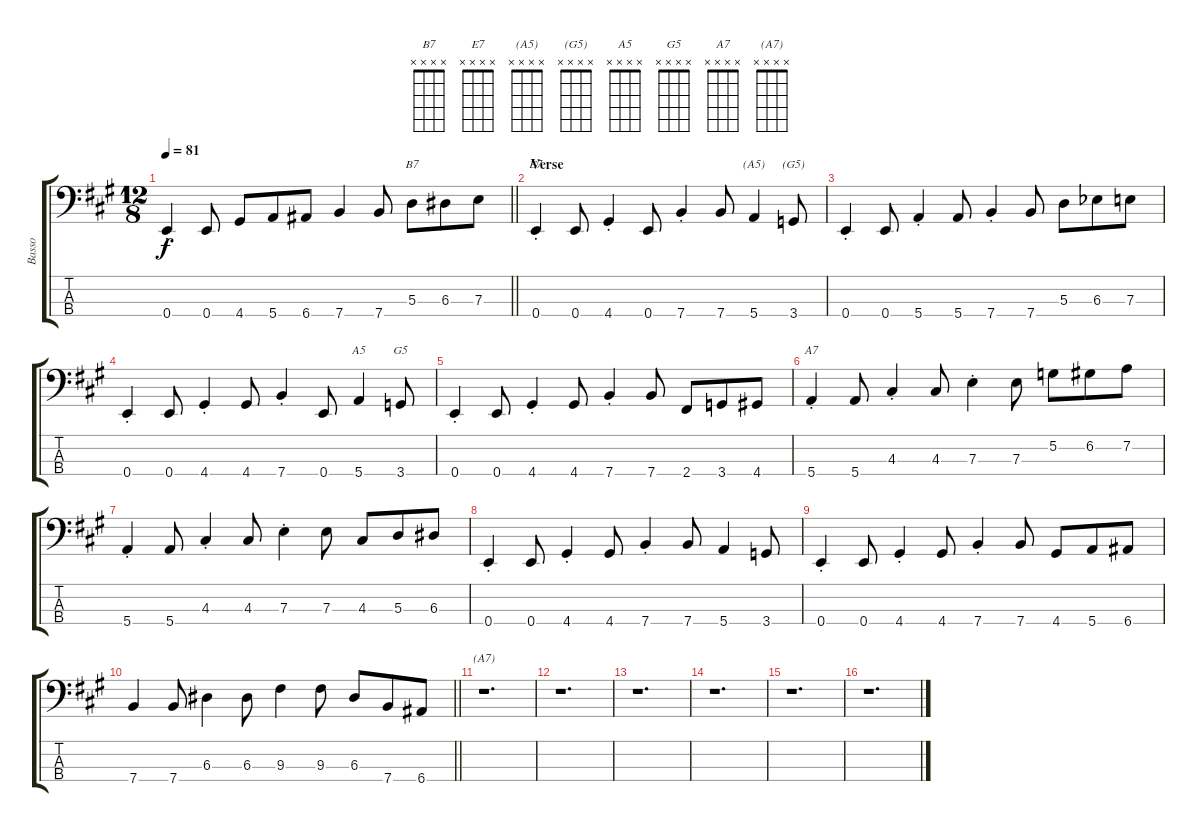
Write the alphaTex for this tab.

\track ("Basso" "Basso") {instrument electricbassfinger}
\staff {score tabs}
\tuning (G2 D2 A1 E1) {hide}
\chord ("B7" x x x x)
\chord ("E7" x x x x)
\chord ("(A5)" x x x x)
\chord ("(G5)" x x x x)
\chord ("A5" x x x x)
\chord ("G5" x x x x)
\chord ("A7" x x x x)
\chord ("(A7)" x x x x)
\ts (12 8)
\tempo 81
\clef f4
\barLineRight lightlight
\ks a
0.4{st}.4{dy f} 0.4.8 4.4.8 5.4.8 6.4.8 7.4.4 7.4.8 5.3.8{ch "B7"} 6.3.8 7.3.8 |
\section ("" "Verse")
0.4{st}.4{ch "E7"} 0.4.8 4.4{st}.4 0.4.8 7.4{st}.4 7.4.8 5.4.4{ch "(A5)"} 3.4.8{ch "(G5)"} |
0.4{st}.4 0.4.8 5.4{st}.4 5.4.8 7.4{st}.4 7.4.8 5.3.8 6.3{acc b}.8 7.3.8 |
0.4{st}.4 0.4.8 4.4{st}.4 4.4.8 7.4{st}.4 0.4.8 5.4.4{ch "A5"} 3.4.8{ch "G5"} |
0.4{st}.4 0.4.8 4.4{st}.4 4.4.8 7.4{st}.4 7.4.8 2.4.8 3.4.8 4.4.8 |
5.4{st}.4{ch "A7"} 5.4.8 4.3{st}.4 4.3.8 7.3{st}.4 7.3.8 5.2.8 6.2.8 7.2.8 |
5.4{st}.4 5.4.8 4.3{st}.4 4.3.8 7.3{st}.4 7.3.8 4.3.8 5.3.8 6.3.8 |
0.4{st}.4 0.4.8 4.4{st}.4 4.4.8 7.4{st}.4 7.4.8 5.4.4 3.4.8 |
0.4{st}.4 0.4.8 4.4{st}.4 4.4.8 7.4{st}.4 7.4.8 4.4.8 5.4.8 6.4.8 |
\barLineRight lightlight
7.4.4 7.4.8 6.3.4 6.3.8 9.3.4 9.3.8 6.3.8 7.4.8 6.4.8 |
r.1{d ch "(A7)"} |
r.1{d} |
r.1{d} |
r.1{d} |
r.1{d} |
r.1{d}
